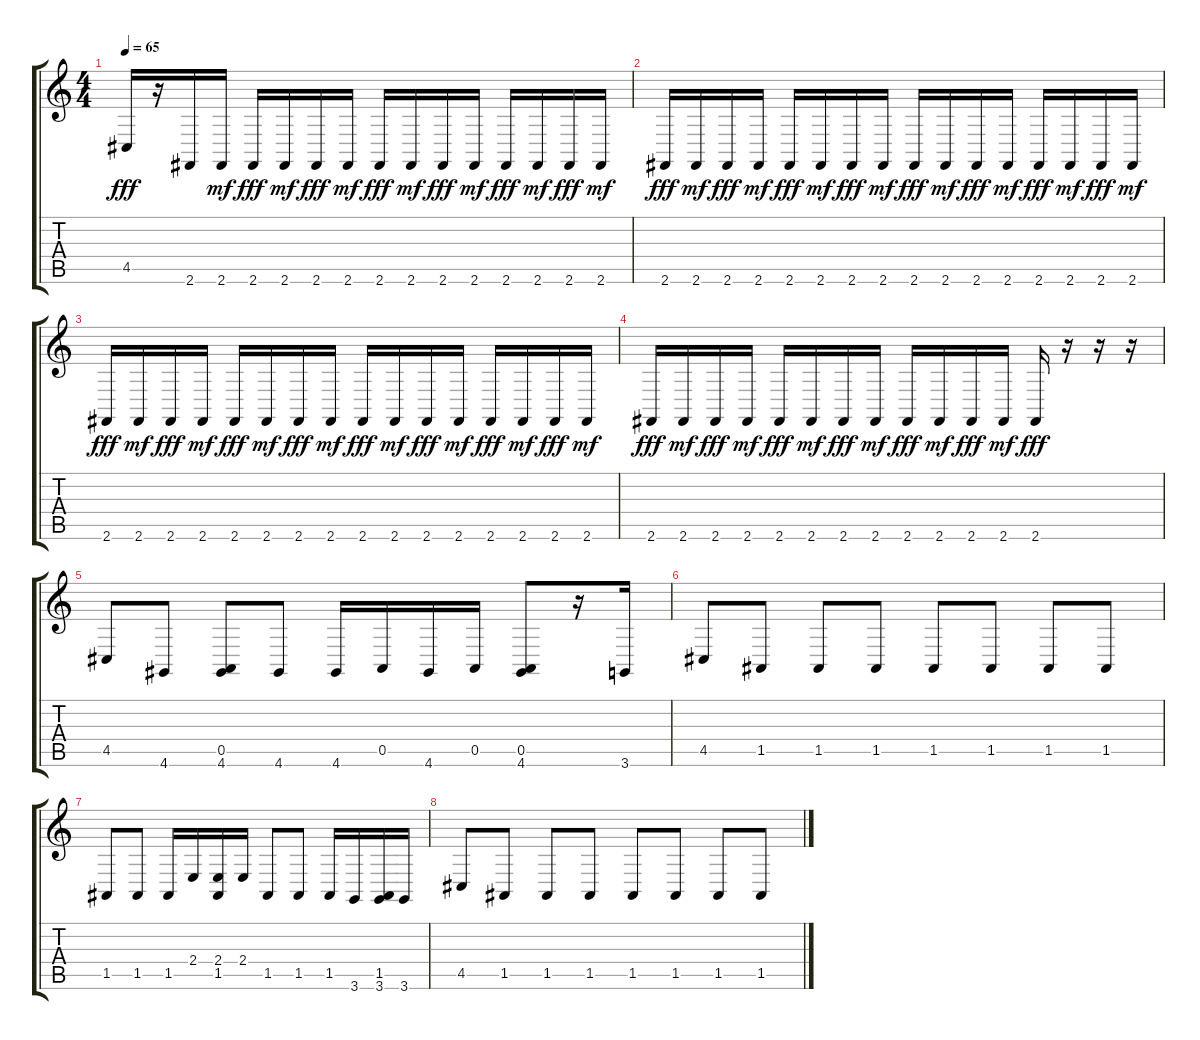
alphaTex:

\track "" {instrument acousticgrandpiano}
\staff {score tabs}
\tuning (E4 B3 G3 D3 A2 E2) {hide}
\ts (4 4)
\tempo 65
\clef g2
\ks c
4.5.16{dy fff} r.16 2.6.16 2.6.16{dy mf} 2.6.16{dy fff} 2.6.16{dy mf} 2.6.16{dy fff} 2.6.16{dy mf} 2.6.16{dy fff} 2.6.16{dy mf} 2.6.16{dy fff} 2.6.16{dy mf} 2.6.16{dy fff} 2.6.16{dy mf} 2.6.16{dy fff} 2.6.16{dy mf} |
2.6.16{dy fff} 2.6.16{dy mf} 2.6.16{dy fff} 2.6.16{dy mf} 2.6.16{dy fff} 2.6.16{dy mf} 2.6.16{dy fff} 2.6.16{dy mf} 2.6.16{dy fff} 2.6.16{dy mf} 2.6.16{dy fff} 2.6.16{dy mf} 2.6.16{dy fff} 2.6.16{dy mf} 2.6.16{dy fff} 2.6.16{dy mf} |
2.6.16{dy fff} 2.6.16{dy mf} 2.6.16{dy fff} 2.6.16{dy mf} 2.6.16{dy fff} 2.6.16{dy mf} 2.6.16{dy fff} 2.6.16{dy mf} 2.6.16{dy fff} 2.6.16{dy mf} 2.6.16{dy fff} 2.6.16{dy mf} 2.6.16{dy fff} 2.6.16{dy mf} 2.6.16{dy fff} 2.6.16{dy mf} |
2.6.16{dy fff} 2.6.16{dy mf} 2.6.16{dy fff} 2.6.16{dy mf} 2.6.16{dy fff} 2.6.16{dy mf} 2.6.16{dy fff} 2.6.16{dy mf} 2.6.16{dy fff} 2.6.16{dy mf} 2.6.16{dy fff} 2.6.16{dy mf} 2.6.16{dy fff} r.16 r.16 r.16 |
4.5.8 4.6.8 (0.5 4.6).8 4.6.8 4.6.16 0.5.16 4.6.16 0.5.16 (0.5 4.6).8 r.16 3.6.16 |
4.5.8 1.5.8 1.5.8 1.5.8 1.5.8 1.5.8 1.5.8 1.5.8 |
1.5.8 1.5.8 1.5.16 2.4.16 (2.4 1.5).16 2.4.16 1.5.8 1.5.8 1.5.16 3.6.16 (1.5 3.6).16 3.6.16 |
4.5.8 1.5.8 1.5.8 1.5.8 1.5.8 1.5.8 1.5.8 1.5.8
